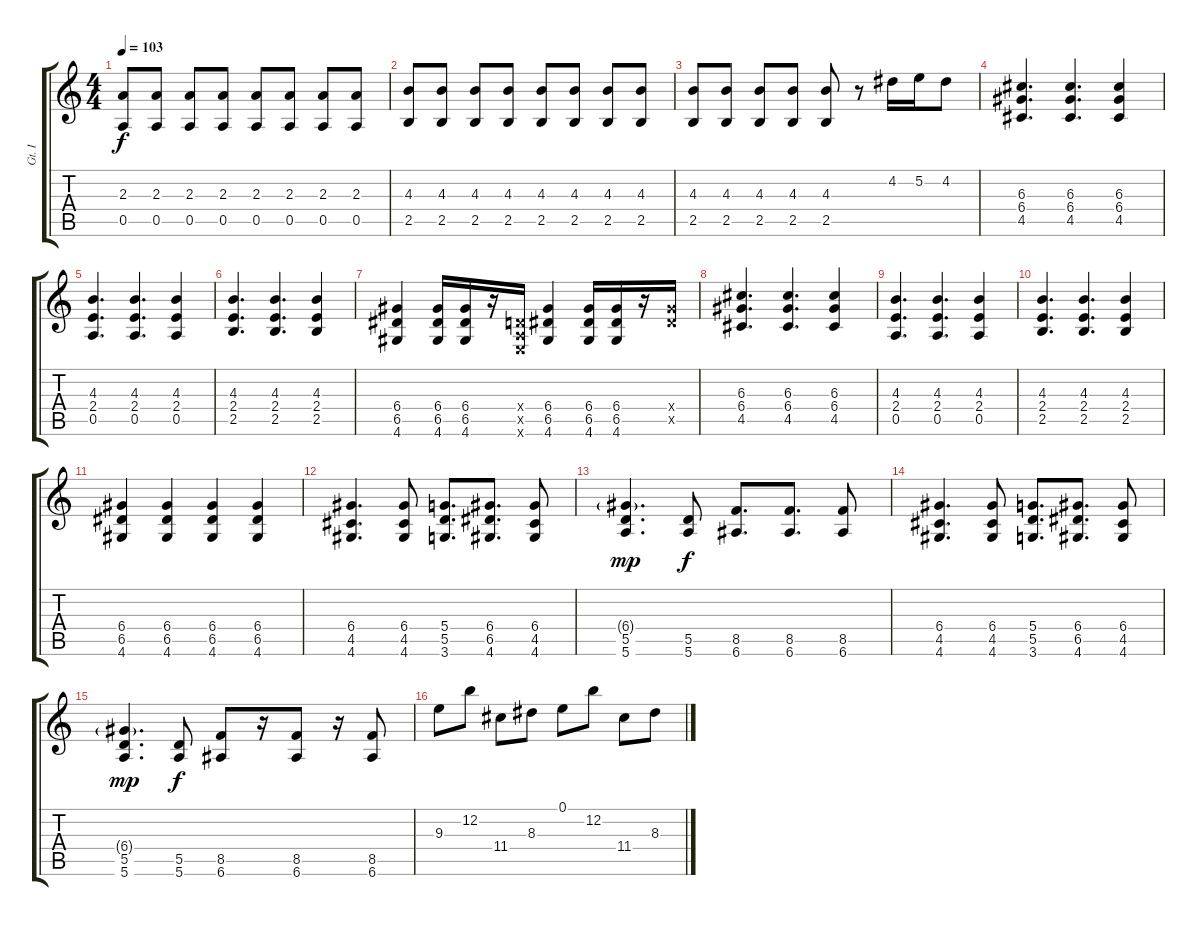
\track ("Gt. I" "Gt. I") {instrument distortionguitar}
\staff {score tabs}
\tuning (E4 B3 G3 D3 A2 E2) {hide}
\ts (4 4)
\tempo 103
\clef g2
\ks c
(2.3 0.5).8{dy f} (2.3 0.5).8 (2.3 0.5).8 (2.3 0.5).8 (2.3 0.5).8 (2.3 0.5).8 (2.3 0.5).8 (2.3 0.5).8 |
(4.3 2.5).8 (4.3 2.5).8 (4.3 2.5).8 (4.3 2.5).8 (4.3 2.5).8 (4.3 2.5).8 (4.3 2.5).8 (4.3 2.5).8 |
(4.3 2.5).8 (4.3 2.5).8 (4.3 2.5).8 (4.3 2.5).8 (4.3 2.5).8 r.8 4.2.16{instrument distortionguitar} 5.2.16 4.2.8 |
(6.3 6.4 4.5).4{d} (6.3 6.4 4.5).4{d} (6.3 6.4 4.5).4 |
(4.3 2.4 0.5).4{d} (4.3 2.4 0.5).4{d} (4.3 2.4 0.5).4 |
(4.3 2.4 2.5).4{d} (4.3 2.4 2.5).4{d} (4.3 2.4 2.5).4 |
(6.4 6.5 4.6).4 (6.4 6.5 4.6).16 (6.4 6.5 4.6).16 r.16 (0.4{x} 0.5{x} 0.6{x}).16 (6.4 6.5 4.6).4 (6.4 6.5 4.6).16 (6.4 6.5 4.6).16 r.16 (6.4{x} 6.5{x}).16 |
(6.3 6.4 4.5).4{d} (6.3 6.4 4.5).4{d} (6.3 6.4 4.5).4 |
(4.3 2.4 0.5).4{d} (4.3 2.4 0.5).4{d} (4.3 2.4 0.5).4 |
(4.3 2.4 2.5).4{d} (4.3 2.4 2.5).4{d} (4.3 2.4 2.5).4 |
(6.4 6.5 4.6).4 (6.4 6.5 4.6).4 (6.4 6.5 4.6).4 (6.4 6.5 4.6).4 |
(6.4 4.5 4.6).4{d} (6.4 4.5 4.6).8 (5.4 5.5 3.6).8{d} (6.4 6.5 4.6).8{d} (6.4 4.5 4.6).8 |
(6.4{g} 5.5 5.6).4{d dy mp} (5.5 5.6).8{dy f} (8.5 6.6).8{d} (8.5 6.6).8{d} (8.5 6.6).8 |
(6.4 4.5 4.6).4{d} (6.4 4.5 4.6).8 (5.4 5.5 3.6).8{d} (6.4 6.5 4.6).8{d} (6.4 4.5 4.6).8 |
(6.4{g} 5.5 5.6).4{d dy mp} (5.5 5.6).8{dy f} (8.5 6.6).8 r.16 (8.5 6.6).8 r.16 (8.5 6.6).8 |
9.3.8{instrument electricguitarclean} 12.2.8 11.4.8 8.3.8 0.1.8 12.2.8 11.4.8 8.3.8
